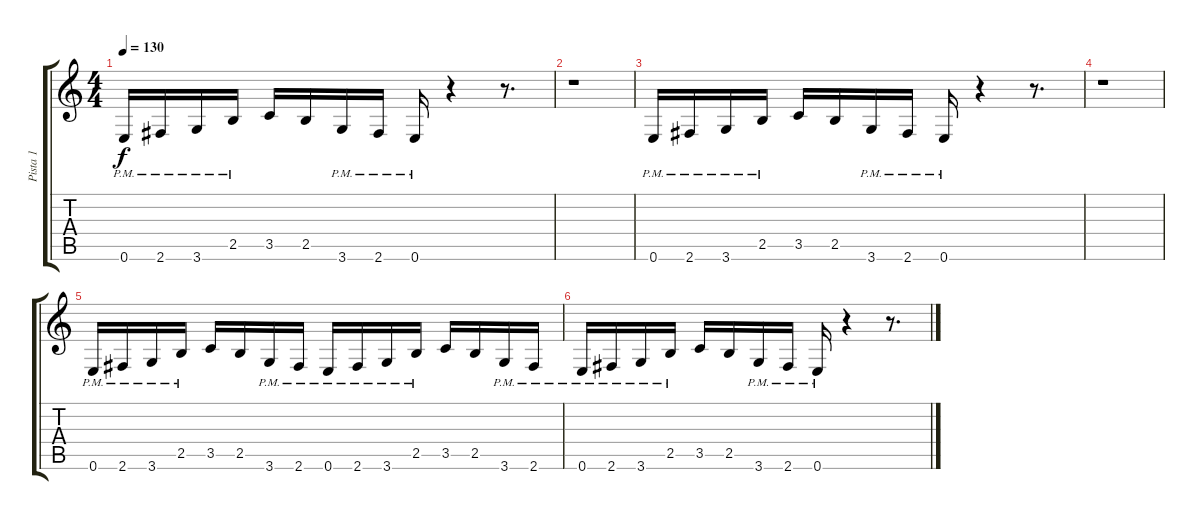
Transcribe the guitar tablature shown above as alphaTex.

\track ("Pista 1" "Pista 1") {instrument overdrivenguitar}
\staff {score tabs}
\tuning (E4 B3 G3 D3 A2 E2) {hide}
\ts (4 4)
\tempo 130
\clef g2
\ks c
0.6{pm}.16{dy f} 2.6{pm}.16 3.6{pm}.16 2.5{pm}.16 3.5.16 2.5.16 3.6{pm}.16 2.6{pm}.16 0.6{pm}.16 r.4 r.8{d} |
r.1 |
0.6{pm}.16 2.6{pm}.16 3.6{pm}.16 2.5{pm}.16 3.5.16 2.5.16 3.6{pm}.16 2.6{pm}.16 0.6{pm}.16 r.4 r.8{d} |
r.1 |
0.6{pm}.16 2.6{pm}.16 3.6{pm}.16 2.5{pm}.16 3.5.16 2.5.16 3.6{pm}.16 2.6{pm}.16 0.6{pm}.16 2.6{pm}.16 3.6{pm}.16 2.5{pm}.16 3.5.16 2.5.16 3.6{pm}.16 2.6{pm}.16 |
0.6{pm}.16 2.6{pm}.16 3.6{pm}.16 2.5{pm}.16 3.5.16 2.5.16 3.6{pm}.16 2.6{pm}.16 0.6{pm}.16 r.4 r.8{d}
